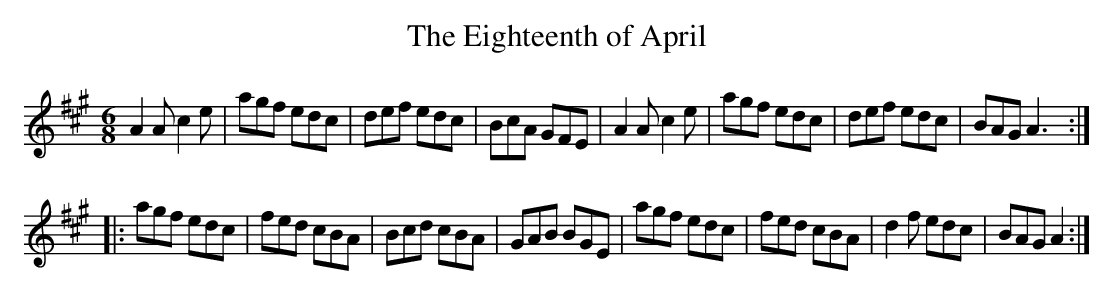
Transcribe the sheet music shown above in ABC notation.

X:1
T:Eighteenth of April, The
M:6/8
L:1/8
K:A
A2A c2e | agf edc | def edc | BcA GFE | A2A c2e | agf edc | def edc | BAG A3 :|
|: agf edc | fed cBA | Bcd cBA | GAB BGE | agf edc | fed cBA | d2f edc | BAG A2 :|
